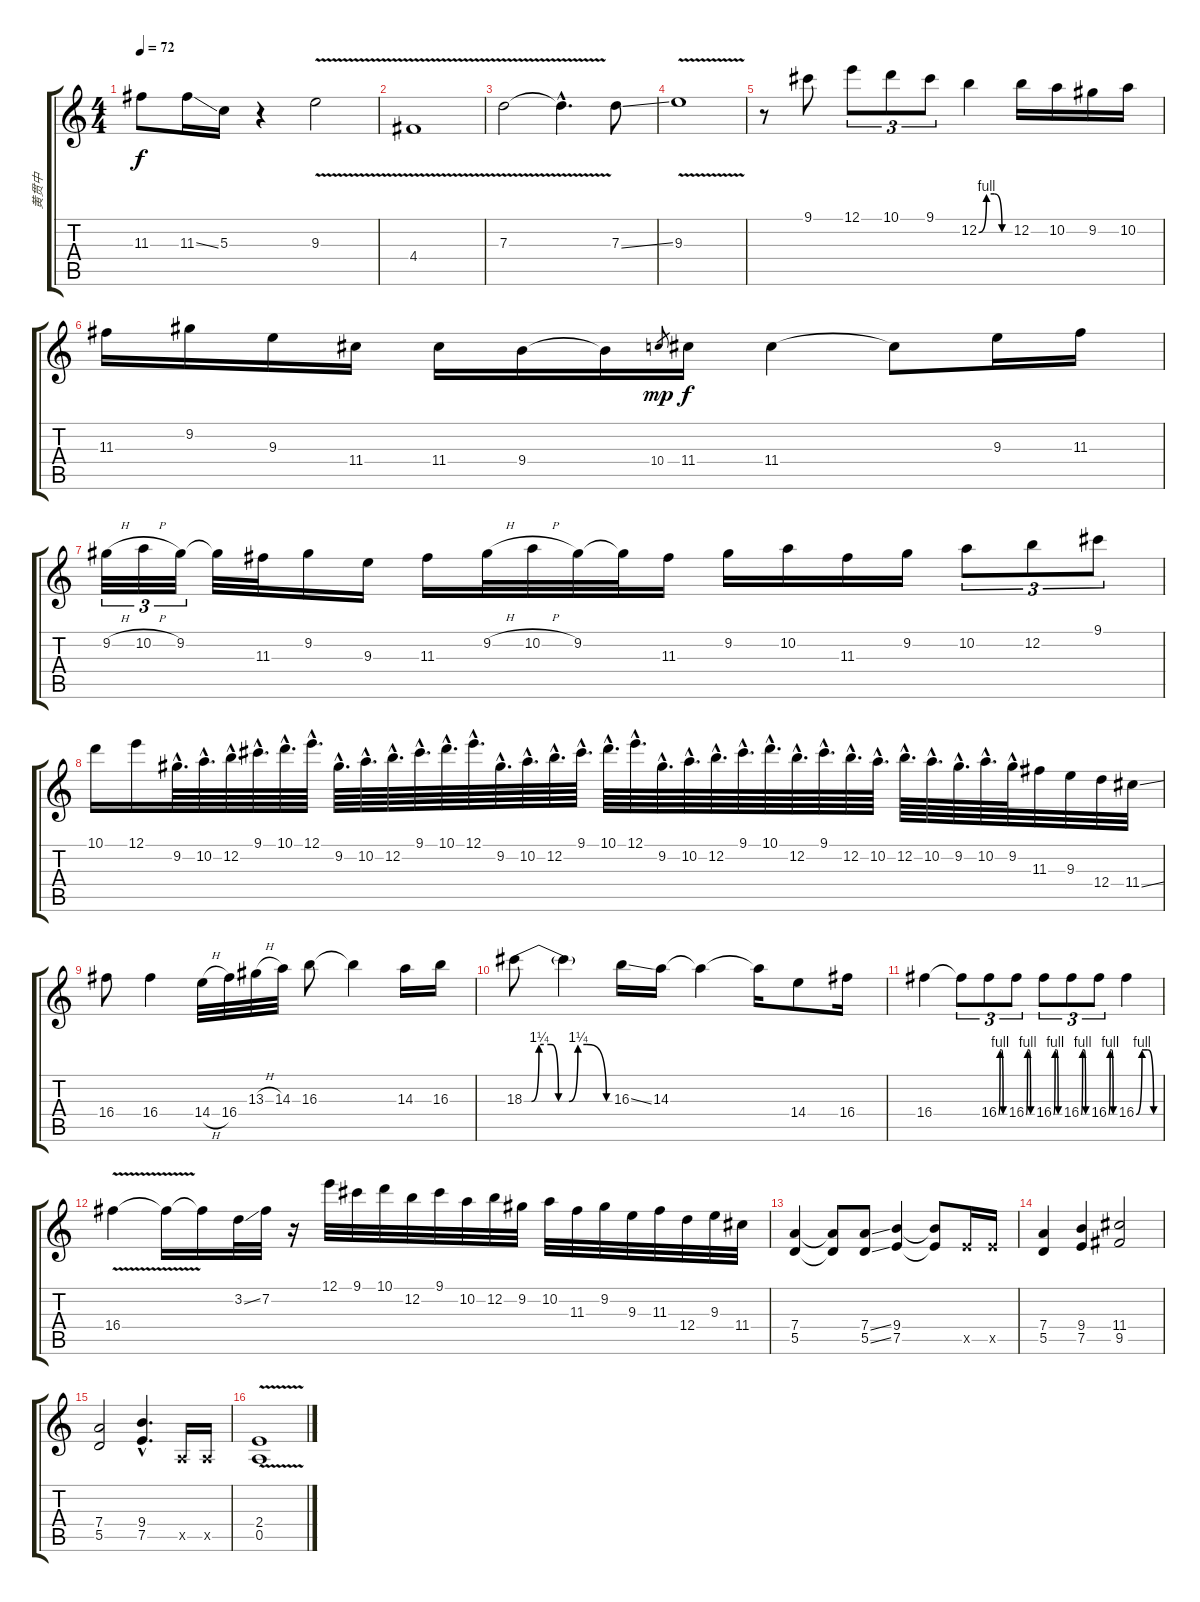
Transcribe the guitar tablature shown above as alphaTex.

\track ("黄贯中" "黄贯中") {instrument overdrivenguitar}
\staff {score tabs}
\tuning (E4 B3 G3 D3 A2 E2) {hide}
\ts (4 4)
\tempo 72
\clef g2
\ks c
11.3.8{dy f} 11.3{ss}.16{volume 11 instrument overdrivenguitar} 5.3.16 r.4 9.3{v}.2 |
4.4{v}.1 |
7.3{v}.2 7.3{hac t}.4{d} 7.3{ss}.8 |
9.3{v}.1 |
r.8{volume 16} 9.1.8 12.1.8{tu (3 2)} 10.1.8{tu (3 2)} 9.1.8{tu (3 2)} 12.2{be (custom 0 0 15 4 30 4 45 0 60 0)}.4 12.2.16 10.2.16 9.2.16 10.2.16 |
11.3.16 9.2.16 9.3.16 11.4.16 11.4.16 9.4.16 9.4{t}.16 10.4.8{gr dy mp} 11.4.16{dy f} 11.4.4 11.4{t}.8 9.3.16 11.3.16 |
9.2{h}.32{tu (3 2)} 10.2{h}.32{tu (3 2)} 9.2.32{tu (3 2)} 9.2{t}.32 11.3.32 9.2.16 9.3.16 11.3.16 9.2{h}.32 10.2{h}.32 9.2.32 9.2{t}.32 11.3.16 9.2.16 10.2.16 11.3.16 9.2.16 10.2.8{tu (3 2)} 12.2.8{tu (3 2)} 9.1.8{tu (3 2)} |
10.1.16 12.1.16 9.2{hac}.64{d} 10.2{hac}.64{d} 12.2{hac}.64{d} 9.1{hac}.64{d} 10.1{hac}.64{d} 12.1{hac}.64{d} 9.2{hac}.64{d} 10.2{hac}.64{d} 12.2{hac}.64{d} 9.1{hac}.64{d} 10.1{hac}.64{d} 12.1{hac}.64{d} 9.2{hac}.64{d} 10.2{hac}.64{d} 12.2{hac}.64{d} 9.1{hac}.64{d} 10.1{hac}.64{d} 12.1{hac}.64{d} 9.2{hac}.64{d} 10.2{hac}.64{d} 12.2{hac}.64{d} 9.1{hac}.64{d} 10.1{hac}.64{d} 12.2{hac}.64{d} 9.1{hac}.64{d} 12.2{hac}.64{d} 10.2{hac}.64{d} 12.2{hac}.64{d} 10.2{hac}.64{d} 9.2{hac}.64{d} 10.2{hac}.64{d} 9.2{hac}.64{d} 11.3.32 9.3.32 12.4.32 11.4{ss}.32 |
16.4.8 16.4.4 14.4{h}.32 16.4.32 13.3{h}.32 14.3.32 16.3.8 16.3{t}.4 14.3.16 16.3.16 |
18.3{be (custom 0 0 5 0 10 5 18 5 23 0 30 0 36 5 42 5 55 0 60 0)}.8 18.3{t}.4 16.3{ss}.16 14.3.16 14.3{t}.4 14.3{t}.16 14.4.8 16.4.16 |
16.4.4 16.4{t}.8{tu (3 2)} 16.4{be (custom 0 0 15 4 30 4 45 0 60 0)}.8{tu (3 2)} 16.4{be (custom 0 0 15 4 30 4 45 0 60 0)}.8{tu (3 2)} 16.4{be (custom 0 0 15 4 30 4 45 0 60 0)}.8{tu (3 2)} 16.4{be (custom 0 0 15 4 30 4 45 0 60 0)}.8{tu (3 2)} 16.4{be (custom 0 0 15 4 30 4 45 0 60 0)}.8{tu (3 2)} 16.4{be (custom 0 0 15 4 30 4 45 0 60 0)}.4 |
16.4{v}.4 16.4{t}.16 16.4{t}.16 3.2{ss}.32 7.2.32 r.16 12.1.32 9.1.32 10.1.32 12.2.32 9.1.32 10.2.32 12.2.32 9.2.32 10.2.32 11.3.32 9.2.32 9.3.32 11.3.32 12.4.32 9.3.32 11.4.32 |
(7.4 5.5).4{volume 13} (7.4{t} 5.5{t}).8 (7.4{ss} 5.5{ss}).8 (9.4 7.5).4 (9.4{t} 7.5{t}).8 7.5{x}.16 7.5{x}.16 |
(7.4 5.5).4 (9.4 7.5).4 (11.4 9.5).2 |
(7.4 5.5).2 (9.4{hac} 7.5{hac}).4{d} 0.5{x}.16 0.5{x}.16 |
(2.4 0.5{v}).1
